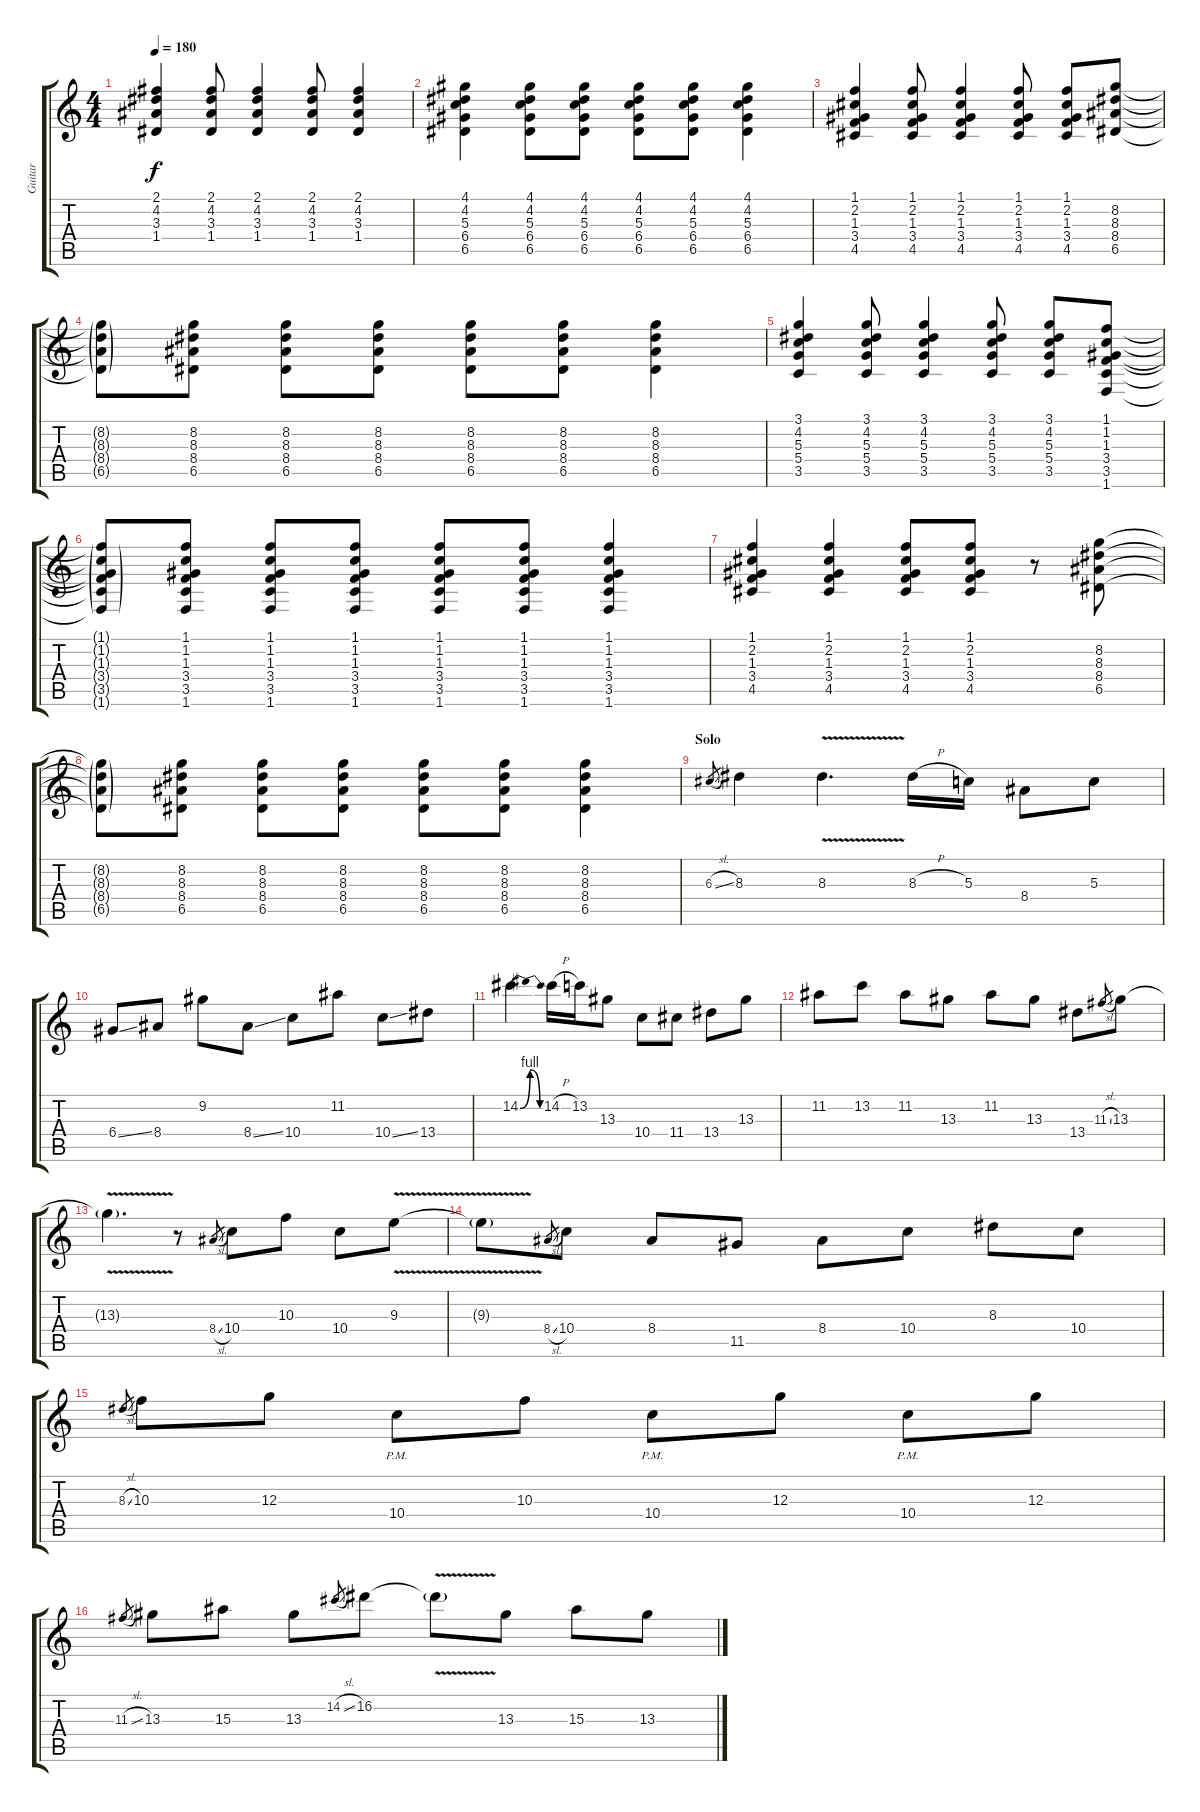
\track ("Guitar" "Guitar") {instrument distortionguitar}
\staff {score tabs}
\tuning (E4 B3 G3 D3 A2 E2) {hide}
\ts (4 4)
\tempo 180
\clef g2
\ks c
(2.1 4.2 3.3 1.4).4{dy f} (2.1 4.2 3.3 1.4).8 (2.1 4.2 3.3 1.4).4 (2.1 4.2 3.3 1.4).8 (2.1 4.2 3.3 1.4).4 |
(4.1 4.2 5.3 6.4 6.5).4 (4.1 4.2 5.3 6.4 6.5).8 (4.1 4.2 5.3 6.4 6.5).8 (4.1 4.2 5.3 6.4 6.5).8 (4.1 4.2 5.3 6.4 6.5).8 (4.1 4.2 5.3 6.4 6.5).4 |
(1.1 2.2 1.3 3.4 4.5).4 (1.1 2.2 1.3 3.4 4.5).8 (1.1 2.2 1.3 3.4 4.5).4 (1.1 2.2 1.3 3.4 4.5).8 (1.1 2.2 1.3 3.4 4.5).8 (8.2 8.3 8.4 6.5).8 |
(8.2{g t} 8.3{g t} 8.4{g t} 6.5{g t}).8 (8.2 8.3 8.4 6.5).8 (8.2 8.3 8.4 6.5).8 (8.2 8.3 8.4 6.5).8 (8.2 8.3 8.4 6.5).8 (8.2 8.3 8.4 6.5).8 (8.2 8.3 8.4 6.5).4 |
(3.1 4.2 5.3 5.4 3.5).4 (3.1 4.2 5.3 5.4 3.5).8 (3.1 4.2 5.3 5.4 3.5).4 (3.1 4.2 5.3 5.4 3.5).8 (3.1 4.2 5.3 5.4 3.5).8 (1.1 1.2 1.3 3.4 3.5 1.6).8 |
(1.1{g t} 1.2{g t} 1.3{g t} 3.4{g t} 3.5{g t} 1.6{g t}).8 (1.1 1.2 1.3 3.4 3.5 1.6).8 (1.1 1.2 1.3 3.4 3.5 1.6).8 (1.1 1.2 1.3 3.4 3.5 1.6).8 (1.1 1.2 1.3 3.4 3.5 1.6).8 (1.1 1.2 1.3 3.4 3.5 1.6).8 (1.1 1.2 1.3 3.4 3.5 1.6).4 |
(1.1 2.2 1.3 3.4 4.5).4 (1.1 2.2 1.3 3.4 4.5).4 (1.1 2.2 1.3 3.4 4.5).8 (1.1 2.2 1.3 3.4 4.5).8 r.8 (8.2 8.3 8.4 6.5).8 |
(8.2{g t} 8.3{g t} 8.4{g t} 6.5{g t}).8 (8.2 8.3 8.4 6.5).8 (8.2 8.3 8.4 6.5).8 (8.2 8.3 8.4 6.5).8 (8.2 8.3 8.4 6.5).8 (8.2 8.3 8.4 6.5).8 (8.2 8.3 8.4 6.5).4 |
\section ("" "Solo")
6.3{sl}.8{gr} 8.3.4 8.3{v}.4{d} 8.3{h}.16 5.3.16 8.4.8 5.3.8 |
6.4{ss}.8 8.4.8 9.2.8 8.4{ss}.8 10.4.8 11.2.8 10.4{ss}.8 13.4.8 |
14.2{be (bendrelease 0 0 30 4 30 4 60 0)}.4 14.2{h}.16 13.2.16 13.3.8 10.4.8 11.4.8 13.4.8 13.3.8 |
11.2.8 13.2.8 11.2.8 13.3.8 11.2.8 13.3.8 13.4.8 11.3{sl}.8{gr} 13.3.8 |
13.3{v g t}.4{d} r.8 8.4{sl}.8{gr} 10.4.8 10.3.8 10.4.8 9.3{v}.8 |
9.3{v g t}.8 8.4{sl}.8{gr} 10.4.8 8.4.8 11.5.8 8.4.8 10.4.8 8.3.8 10.4.8 |
8.3{sl}.8{gr} 10.3.8 12.3.8 10.4{pm}.8 10.3.8 10.4{pm}.8 12.3.8 10.4{pm}.8 12.3.8 |
11.3{sl}.8{gr} 13.3.8 15.3.8 13.3.8 14.2{sl}.8{gr} 16.2.8 16.2{v g t}.8 13.3.8 15.3.8 13.3.8
